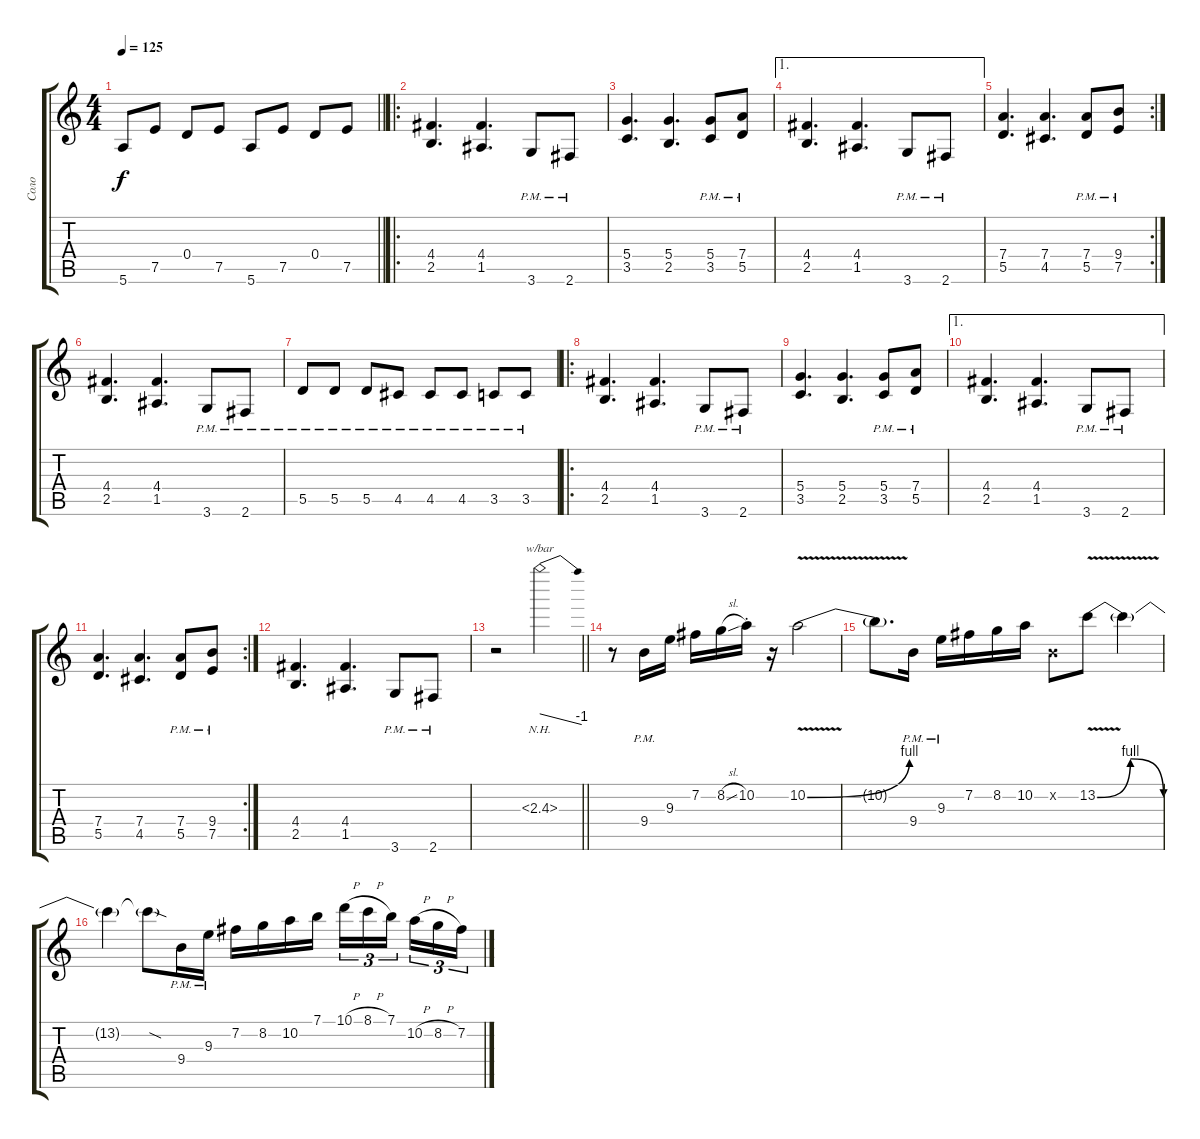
\track ("Соло" "Соло") {instrument acousticguitarsteel}
\staff {score tabs}
\tuning (E4 B3 G3 D3 A2 E2) {hide}
\ts (4 4)
\tempo 125
\clef g2
\barLineRight lightlight
\ks c
5.6.8{dy f} 7.5.8 0.4.8 7.5.8 5.6.8 7.5.8 0.4.8 7.5.8 |
\ro
(4.4 2.5).4{d instrument distortionguitar} (4.4 1.5).4{d} 3.6{pm}.8 2.6{pm}.8 |
(5.4 3.5).4{d} (5.4 2.5).4{d} (5.4{pm} 3.5{pm}).8 (7.4{pm} 5.5{pm}).8 |
\ae 1
(4.4 2.5).4{d} (4.4 1.5).4{d} 3.6{pm}.8 2.6{pm}.8 |
\rc 2
(7.4 5.5).4{d} (7.4 4.5).4{d} (7.4{pm} 5.5{pm}).8 (9.4{pm} 7.5{pm}).8 |
(4.4 2.5).4{d} (4.4 1.5).4{d} 3.6{pm}.8 2.6{pm}.8 |
5.5{pm}.8 5.5{pm}.8 5.5{pm}.8 4.5{pm}.8 4.5{pm}.8 4.5{pm}.8 3.5{pm}.8 3.5{pm}.8 |
\ro
(4.4 2.5).4{d instrument distortionguitar} (4.4 1.5).4{d} 3.6{pm}.8 2.6{pm}.8 |
(5.4 3.5).4{d} (5.4 2.5).4{d} (5.4{pm} 3.5{pm}).8 (7.4{pm} 5.5{pm}).8 |
\ae 1
(4.4 2.5).4{d} (4.4 1.5).4{d} 3.6{pm}.8 2.6{pm}.8 |
\rc 2
(7.4 5.5).4{d} (7.4 4.5).4{d} (7.4{pm} 5.5{pm}).8 (9.4{pm} 7.5{pm}).8 |
(4.4 2.5).4{d} (4.4 1.5).4{d} 3.6{pm}.8 2.6{pm}.8 |
\barLineRight lightlight
r.2 2.3{nh}.2{tbe (dive default 0 0 60 -4)} |
r.8 9.4{pm}.16 9.3.16 7.2.16 8.2{sl}.16 10.2{st}.16 r.16 10.2{be (bend 0 0 60 4) v}.2 |
10.2{t}.8{d} 9.4{pm}.16 9.3{pm}.16 7.2.16 8.2.16 10.2.16 0.2{x}.8 13.2{be (bendrelease 0 0 15 4 45 4 60 0) v}.8 13.2{t}.4 |
13.2{t}.4 13.2{sod t}.8 9.4{pm}.16 9.3{pm}.16 7.2.16 8.2.16 10.2.16 7.1.16 10.1{h}.16{tu (3 2)} 8.1{h}.16{tu (3 2)} 7.1.16{tu (3 2) beam splitsecondary} 10.2{h}.16{tu (3 2)} 8.2{h}.16{tu (3 2)} 7.2{h}.16{tu (3 2)}
